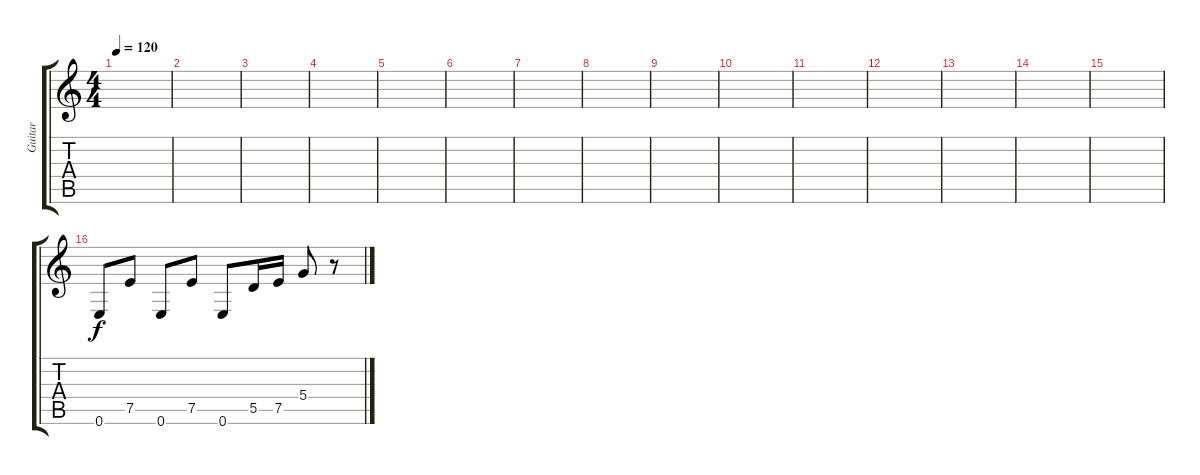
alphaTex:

\track ("Guitar" "Guitar") {instrument distortionguitar}
\staff {score tabs}
\tuning (E4 B3 G3 D3 A2 E2) {hide}
\ts (4 4)
\tempo 120
\clef g2
\ks c
|
|
|
|
|
|
|
|
|
|
|
|
|
|
|
0.6.8 7.5.8 0.6.8 7.5.8 0.6.8 5.5.16 7.5.16 5.4.8 r.8
